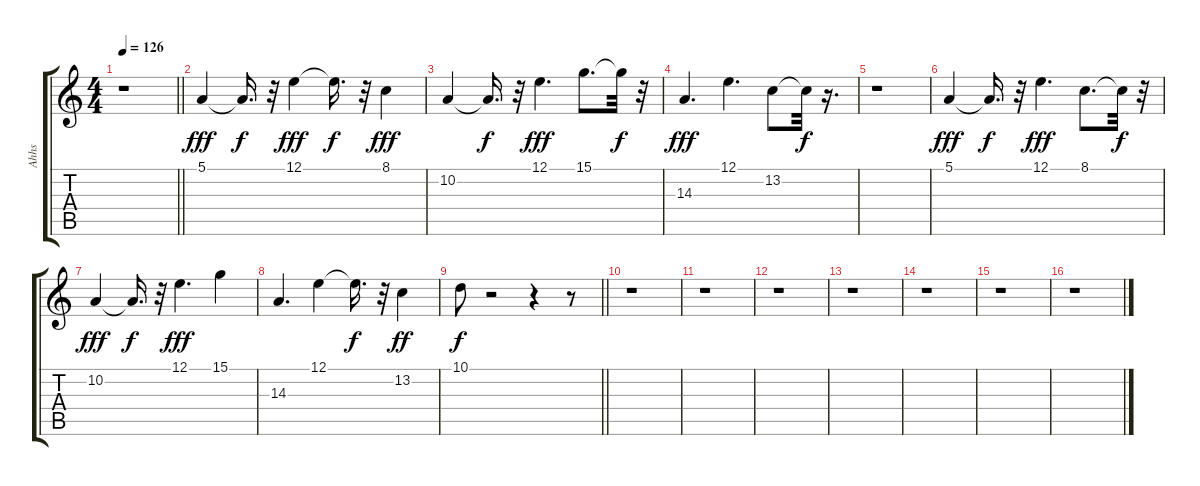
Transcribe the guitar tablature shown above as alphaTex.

\track ("Ahhs          " "Ahhs      ") {instrument choiraahs}
\staff {score tabs}
\tuning (E4 B3 G3 D3 A2 E2) {hide}
\ts (4 4)
\tempo 126
\clef g2
\barLineRight lightlight
\ks c
r.1{dy ff} |
5.1.4{dy fff} 5.1{t}.16{d dy f} r.32 12.1.4{dy fff} 12.1{t}.16{d dy f} r.32 8.1.4{dy fff} |
10.2.4 10.2{t}.16{d dy f} r.32 12.1.4{d dy fff} 15.1.8{d} 15.1{t}.32{dy f} r.32 |
14.3.4{d dy fff} 12.1.4{d} 13.2.8 13.2{t}.32{dy f} r.16{d} |
r.1 |
5.1.4{dy fff} 5.1{t}.16{d dy f} r.32 12.1.4{d dy fff} 8.1.8{d} 8.1{t}.32{dy f} r.32 |
10.2.4{dy fff} 10.2{t}.16{d dy f} r.32 12.1.4{d dy fff} 15.1.4 |
14.3.4{d} 12.1.4 12.1{t}.16{d dy f} r.32 13.2.4{dy ff} |
\barLineRight lightlight
10.1.8{dy f} r.2 r.4 r.8 |
r.1 |
r.1 |
r.1 |
r.1 |
r.1 |
r.1 |
r.1
